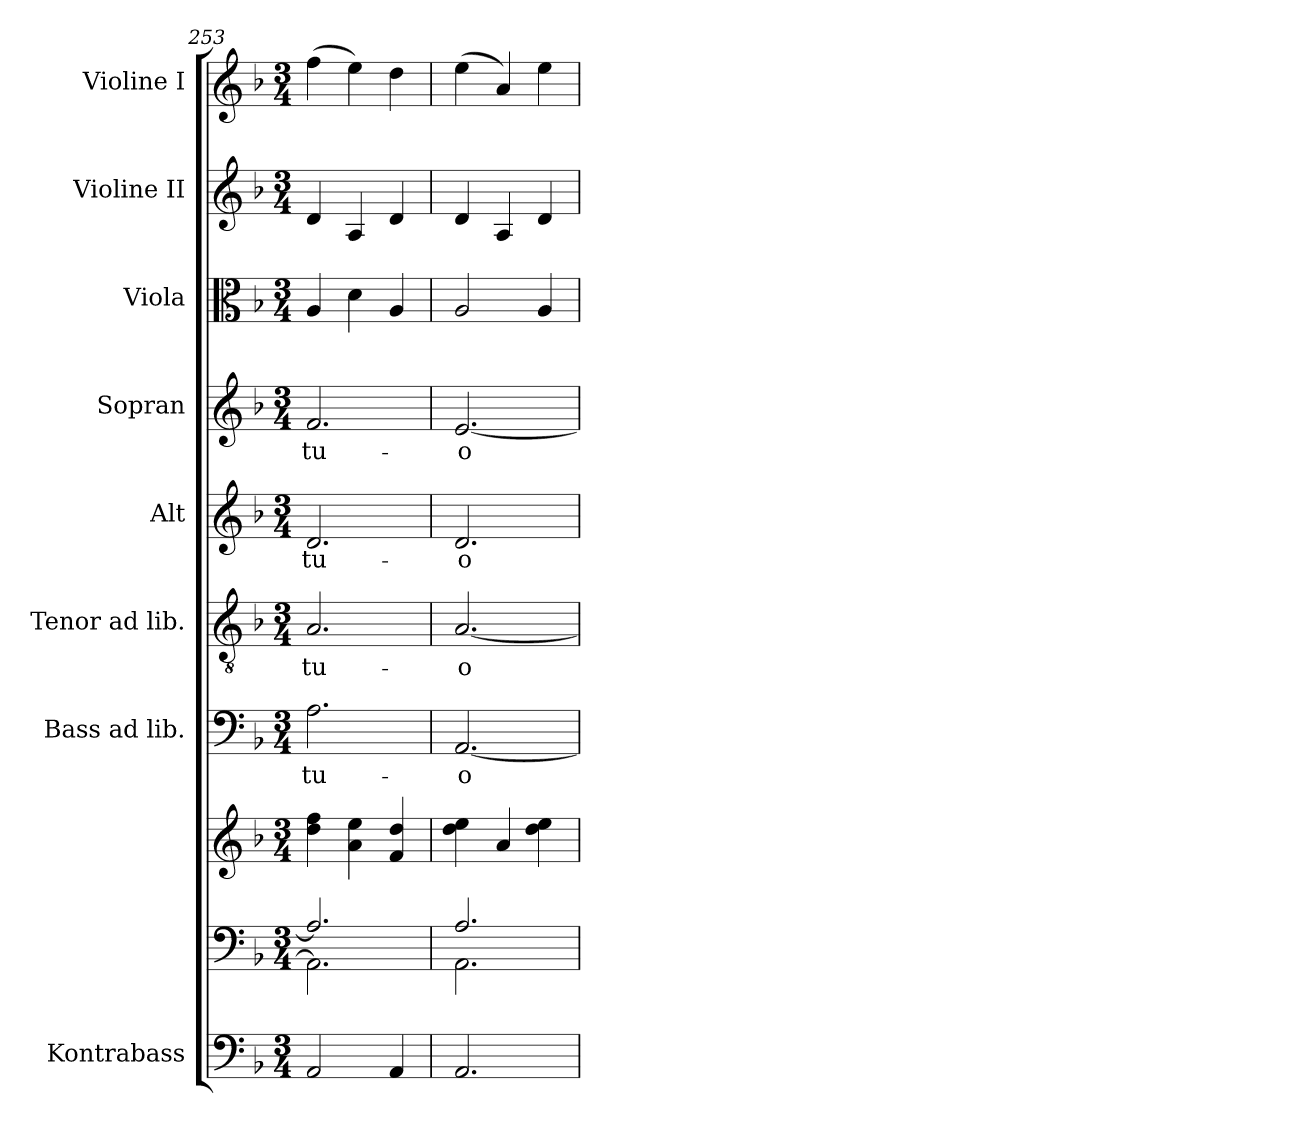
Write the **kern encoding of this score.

**kern	**kern	**kern	**kern	**text	**kern	**text	**kern	**text	**kern	**text	**kern	**kern	**kern
*part9	*part8	*part8	*part7	*part7	*part6	*part6	*part5	*part5	*part4	*part4	*part3	*part2	*part1
*staff10	*staff9	*staff8	*staff7	*staff7	*staff6	*staff6	*staff5	*staff5	*staff4	*staff4	*staff3	*staff2	*staff1
*I"Kontrabass	*	*	*I"Bass ad lib.	*	*I"Tenor ad lib.	*	*I"Alt	*	*I"Sopran	*	*I"Viola	*I"Violine II	*I"Violine I
*I'Kb.	*	*	*I'B.	*	*I'T.	*	*I'A.	*	*I'S.	*	*I'Vla.	*I'Vl. II	*I'Vl. I
*clefF4	*clefF4	*clefG2	*clefF4	*	*clefGv2	*	*clefG2	*	*clefG2	*	*clefC3	*clefG2	*clefG2
*ITrd7c12	*	*	*	*	*	*	*	*	*	*	*	*	*
*k[b-]	*k[b-]	*k[b-]	*k[b-]	*	*k[b-]	*	*k[b-]	*	*k[b-]	*	*k[b-]	*k[b-]	*k[b-]
*F:	*F:	*F:	*F:	*	*F:	*	*F:	*	*F:	*	*F:	*F:	*F:
*M3/4	*M3/4	*M3/4	*M3/4	*	*M3/4	*	*M3/4	*	*M3/4	*	*M3/4	*M3/4	*M3/4
=253	=253	=253	=253	=253	=253	=253	=253	=253	=253	=253	=253	=253	=253
*	*^	*	*	*	*	*	*	*	*	*	*	*	*
!	!	!	!	!	!LO:LY:b	!	!LO:LY:b	!	!LO:LY:b	!	!LO:LY:b	!	!	!
2AAA/	2.A/]	2.AA\]	4dd\ 4ff\	2.A\	-tu-	2.A/	-tu-	2.d/	-tu-	2.f/	-tu-	4A/	4d/	(>4ff\
.	.	.	4a\ 4ee\	.	.	.	.	.	.	.	.	4d\	4A/	4ee\)
4AAA/	.	.	4f/ 4dd/	.	.	.	.	.	.	.	.	4A/	4d/	4dd\
=254	=254	=254	=254	=254	=254	=254	=254	=254	=254	=254	=254	=254	=254	=254
!	!	!	!	!	!LO:LY:b	!	!LO:LY:b	!	!LO:LY:b	!	!LO:LY:b	!	!	!
2.AAA/	2.A/	2.AA\	4dd\ 4ee\	[2.AA/	-o-	[2.A/	-o-	2.d/	-o-	[2.e/	-o-	2A/	4d/	(>4ee\
.	.	.	4a/	.	.	.	.	.	.	.	.	.	4A/	4a/)
.	.	.	4dd\ 4ee\	.	.	.	.	.	.	.	.	4A/	4d/	4ee\
*	*v	*v	*	*	*	*	*	*	*	*	*	*	*	*
=	=	=	=	=	=	=	=	=	=	=	=	=	=
*-	*-	*-	*-	*-	*-	*-	*-	*-	*-	*-	*-	*-	*-
